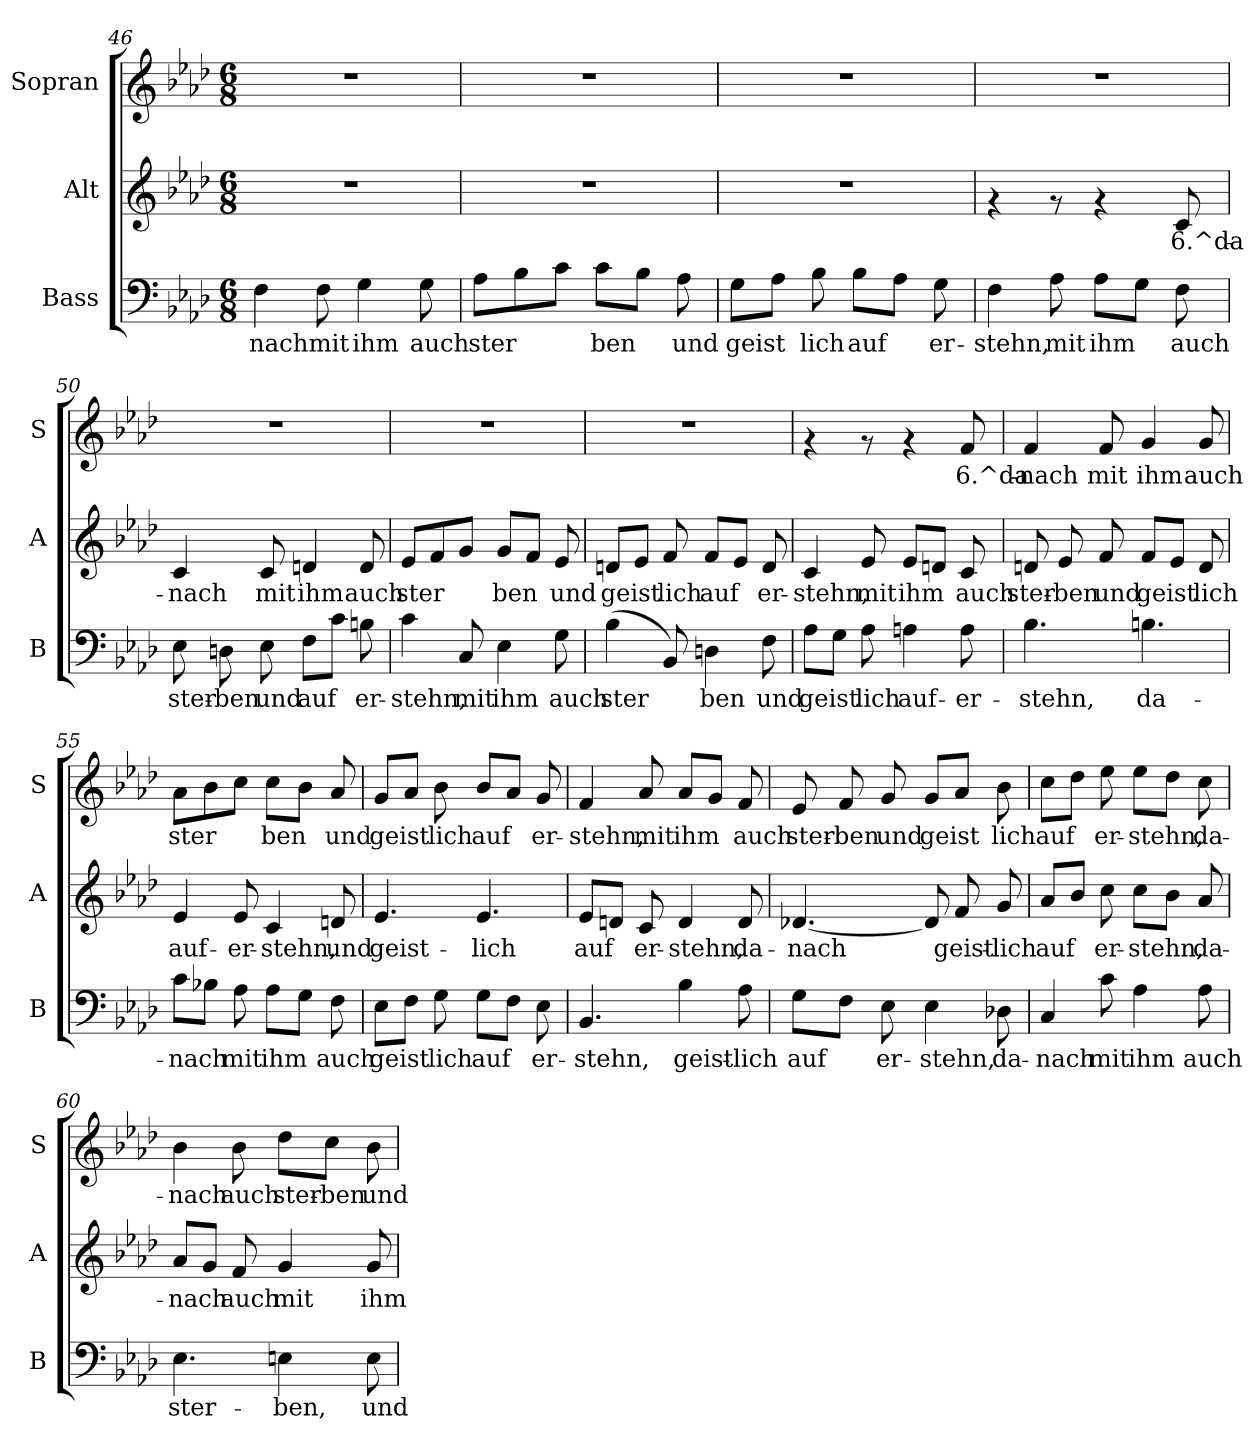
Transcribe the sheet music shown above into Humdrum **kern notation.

**kern	**text	**kern	**text	**kern	**text
*part3	*part3	*part2	*part2	*part1	*part1
*staff3	*staff3	*staff2	*staff2	*staff1	*staff1
*I"Bass	*	*I"Alt	*	*I"Sopran	*
*I'B	*	*I'A	*	*I'S	*
*clefF4	*	*clefG2	*	*clefG2	*
*k[b-e-a-d-]	*	*k[b-e-a-d-]	*	*k[b-e-a-d-]	*
*A-:	*	*A-:	*	*A-:	*
*M6/8	*	*M6/8	*	*M6/8	*
=46	=46	=46	=46	=46	=46
!	!LO:LY:b:rj	!	!	!	!
4F\	-nach	2.r	.	2.r	.
!	!LO:LY:b:rj	!	!	!	!
8F\	mit	.	.	.	.
!	!LO:LY:b:rj	!	!	!	!
4G\	ihm	.	.	.	.
!	!LO:LY:b:rj	!	!	!	!
8G\	auch	.	.	.	.
=47	=47	=47	=47	=47	=47
!	!LO:LY:b:rj	!	!	!	!
8A-\L	ster-	2.r	.	2.r	.
!	!LO:LY:b:rj	!	!	!	!
8B-\	--	.	.	.	.
!	!LO:LY:b:rj	!	!	!	!
8c\J	--	.	.	.	.
!	!LO:LY:b:rj	!	!	!	!
8c\L	-ben	.	.	.	.
!	!LO:LY:b:rj	!	!	!	!
8B-\J	.	.	.	.	.
!	!LO:LY:b:rj	!	!	!	!
8A-\	und	.	.	.	.
=48	=48	=48	=48	=48	=48
!	!LO:LY:b:rj	!	!	!	!
8G\L	geist-	2.r	.	2.r	.
!	!LO:LY:b:rj	!	!	!	!
8A-\J	--	.	.	.	.
!	!LO:LY:b:rj	!	!	!	!
8B-\	-lich	.	.	.	.
!	!LO:LY:b:rj	!	!	!	!
8B-\L	auf-	.	.	.	.
!	!LO:LY:b:rj	!	!	!	!
8A-\J	--	.	.	.	.
!	!LO:LY:b:rj	!	!	!	!
8G\	-er-	.	.	.	.
=49	=49	=49	=49	=49	=49
!	!LO:LY:b:rj	!	!	!	!
4F\	-stehn,	4rf	.	2.r	.
!	!LO:LY:b:rj	!	!	!	!
8A-\	mit	8rf	.	.	.
!	!LO:LY:b:rj	!	!	!	!
8A-\L	ihm	4rf	.	.	.
!	!LO:LY:b:rj	!	!	!	!
8G\J	.	.	.	.	.
!	!LO:LY:b:rj	!	!LO:LY:b:rj	!	!
8F\	auch	8c/	6.^da-	.	.
!!LO:LB:g=z
=50	=50	=50	=50	=50	=50
!	!LO:LY:b:rj	!	!LO:LY:b:rj	!	!
8E-\	ster-	4c/	-nach	2.r	.
!	!LO:LY:b:rj	!	!	!	!
8Dn\	-ben	.	.	.	.
!	!LO:LY:b:rj	!	!LO:LY:b:rj	!	!
8E-\	und	8c/	mit	.	.
!	!LO:LY:b:rj	!	!LO:LY:b:rj	!	!
8F\L	auf-	4dn/	ihm	.	.
!	!LO:LY:b:rj	!	!	!	!
8c\J	--	.	.	.	.
!	!LO:LY:b:rj	!	!LO:LY:b:rj	!	!
8Bn\	-er-	8d/	auch	.	.
=51	=51	=51	=51	=51	=51
!	!LO:LY:b:rj	!	!LO:LY:b:rj	!	!
4c\	-stehn,	8e-/L	ster-	2.r	.
!	!	!	!LO:LY:b:rj	!	!
.	.	8f/	--	.	.
!	!LO:LY:b:rj	!	!LO:LY:b:rj	!	!
8C/	mit	8g/J	--	.	.
!	!LO:LY:b:rj	!	!LO:LY:b:rj	!	!
4E-\	ihm	8g/L	-ben	.	.
!	!	!	!LO:LY:b:rj	!	!
.	.	8f/J	.	.	.
!	!LO:LY:b:rj	!	!LO:LY:b:rj	!	!
8G\	auch	8e-/	und	.	.
=52	=52	=52	=52	=52	=52
!	!LO:LY:b:rj	!	!LO:LY:b:rj	!	!
(<4B-\	ster-	8dn/L	geist-	2.r	.
!	!	!	!LO:LY:b:rj	!	!
.	.	8e-/J	--	.	.
!	!LO:LY:b:rj	!	!LO:LY:b:rj	!	!
8BB-/)	--	8f/	-lich	.	.
!	!LO:LY:b:rj	!	!LO:LY:b:rj	!	!
4Dn\	-ben	8f/L	auf-	.	.
!	!	!	!LO:LY:b:rj	!	!
.	.	8e-/J	--	.	.
!	!LO:LY:b:rj	!	!LO:LY:b:rj	!	!
8F\	und	8d/	-er-	.	.
=53	=53	=53	=53	=53	=53
!	!LO:LY:b:rj	!	!LO:LY:b:rj	!	!
8A-\L	geist-	4c/	-stehn,	4rf	.
!	!LO:LY:b:rj	!	!	!	!
8G\J	--	.	.	.	.
!	!LO:LY:b:rj	!	!LO:LY:b:rj	!	!
8A-\	-lich	8e-/	mit	8rf	.
!	!LO:LY:b:rj	!	!LO:LY:b:rj	!	!
4An\	auf-	8e-/L	ihm	4rf	.
!	!	!	!LO:LY:b:rj	!	!
.	.	8dn/J	.	.	.
!	!LO:LY:b:rj	!	!LO:LY:b:rj	!	!LO:LY:b:rj
8A\	-er-	8c/	auch	8f/	6.^da-
!!LO:LB:g=z
=54	=54	=54	=54	=54	=54
!	!LO:LY:b:rj	!	!LO:LY:b:rj	!	!LO:LY:b:rj
4.B-\	-stehn,	8dn/	ster-	4f/	-nach
!	!	!	!LO:LY:b:rj	!	!
.	.	8e-/	-ben	.	.
!	!	!	!LO:LY:b:rj	!	!LO:LY:b:rj
.	.	8f/	und	8f/	mit
!	!LO:LY:b:rj	!	!LO:LY:b:rj	!	!LO:LY:b:rj
4.Bn\	da-	8f/L	geist-	4g/	ihm
!	!	!	!LO:LY:b:rj	!	!
.	.	8e-/J	--	.	.
!	!	!	!LO:LY:b:rj	!	!LO:LY:b:rj
.	.	8d/	-lich	8g/	auch
=55	=55	=55	=55	=55	=55
!	!LO:LY:b:rj	!	!LO:LY:b:rj	!	!LO:LY:b:rj
8c\L	-nach	4e-/	auf-	8a-\L	ster-
!	!LO:LY:b:rj	!	!	!	!LO:LY:b:rj
8B-X\J	.	.	.	8b-\	--
!	!LO:LY:b:rj	!	!LO:LY:b:rj	!	!LO:LY:b:rj
8A-\	mit	8e-/	-er-	8cc\J	--
!	!LO:LY:b:rj	!	!LO:LY:b:rj	!	!LO:LY:b:rj
8A-\L	ihm	4c/	-stehn,	8cc\L	-ben
!	!LO:LY:b:rj	!	!	!	!LO:LY:b:rj
8G\J	.	.	.	8b-\J	.
!	!LO:LY:b:rj	!	!LO:LY:b:rj	!	!LO:LY:b:rj
8F\	auch	8dn/	und	8a-/	und
=56	=56	=56	=56	=56	=56
!	!LO:LY:b:rj	!	!LO:LY:b:rj	!	!LO:LY:b:rj
8E-\L	geist-	4.e-/	geist-	8g/L	geist-
!	!LO:LY:b:rj	!	!	!	!LO:LY:b:rj
8F\J	--	.	.	8a-/J	--
!	!LO:LY:b:rj	!	!	!	!LO:LY:b:rj
8G\	-lich	.	.	8b-\	-lich
!	!LO:LY:b:rj	!	!LO:LY:b:rj	!	!LO:LY:b:rj
8G\L	auf-	4.e-/	-lich	8b-/L	auf-
!	!LO:LY:b:rj	!	!	!	!LO:LY:b:rj
8F\J	--	.	.	8a-/J	--
!	!LO:LY:b:rj	!	!	!	!LO:LY:b:rj
8E-\	-er-	.	.	8g/	-er-
=57	=57	=57	=57	=57	=57
!	!LO:LY:b:rj	!	!LO:LY:b:rj	!	!LO:LY:b:rj
4.BB-/	-stehn,	8e-/L	auf-	4f/	-stehn,
!	!	!	!LO:LY:b:rj	!	!
.	.	8dn/J	--	.	.
!	!	!	!LO:LY:b:rj	!	!LO:LY:b:rj
.	.	8c/	-er-	8a-/	mit
!	!LO:LY:b:rj	!	!LO:LY:b:rj	!	!LO:LY:b:rj
4B-\	geist-	4d/	-stehn,	8a-/L	ihm
!	!	!	!	!	!LO:LY:b:rj
.	.	.	.	8g/J	.
!	!LO:LY:b:rj	!	!LO:LY:b:rj	!	!LO:LY:b:rj
8A-\	-lich	8d/	da-	8f/	auch
!!LO:LB:g=z
=58	=58	=58	=58	=58	=58
!	!LO:LY:b:rj	!	!LO:LY:b:rj	!	!LO:LY:b:rj
8G\L	auf-	[<4.d-X/	-nach	8e-/	ster-
!	!LO:LY:b:rj	!	!	!	!LO:LY:b:rj
8F\J	--	.	.	8f/	-ben
!	!LO:LY:b:rj	!	!	!	!LO:LY:b:rj
8E-\	-er-	.	.	8g/	und
!	!LO:LY:b:rj	!	!LO:LY:b:rj	!	!LO:LY:b:rj
4E-\	-stehn,	8d-/]	.	8g/L	geist-
!	!	!	!LO:LY:b:rj	!	!LO:LY:b:rj
.	.	8f/	geist-	8a-/J	--
!	!LO:LY:b:rj	!	!LO:LY:b:rj	!	!LO:LY:b:rj
8D-X\	da-	8g/	-lich	8b-\	-lich
=59	=59	=59	=59	=59	=59
!	!LO:LY:b:rj	!	!LO:LY:b:rj	!	!LO:LY:b:rj
4C/	-nach	8a-/L	auf-	8cc\L	auf-
!	!	!	!LO:LY:b:rj	!	!LO:LY:b:rj
.	.	8b-/J	--	8dd-\J	--
!	!LO:LY:b:rj	!	!LO:LY:b:rj	!	!LO:LY:b:rj
8c\	mit	8cc\	-er-	8ee-\	-er-
!	!LO:LY:b:rj	!	!LO:LY:b:rj	!	!LO:LY:b:rj
4A-\	ihm	8cc\L	-stehn,	8ee-\L	-stehn,
!	!	!	!LO:LY:b:rj	!	!LO:LY:b:rj
.	.	8b-\J	.	8dd-\J	.
!	!LO:LY:b:rj	!	!LO:LY:b:rj	!	!LO:LY:b:rj
8A-\	auch	8a-/	da-	8cc\	da-
=60	=60	=60	=60	=60	=60
!	!LO:LY:b:rj	!	!LO:LY:b:rj	!	!LO:LY:b:rj
4.E-\	ster-	8a-/L	-nach	4b-\	-nach
!	!	!	!LO:LY:b:rj	!	!
.	.	8g/J	.	.	.
!	!	!	!LO:LY:b:rj	!	!LO:LY:b:rj
.	.	8f/	auch	8b-\	auch
!	!LO:LY:b:rj	!	!LO:LY:b:rj	!	!LO:LY:b:rj
4En\	-ben,	4g/	mit	8dd-\L	ster-
!	!	!	!	!	!LO:LY:b:rj
.	.	.	.	8cc\J	-ben
!	!LO:LY:b:rj	!	!LO:LY:b:rj	!	!LO:LY:b:rj
8E\	und	8g/	ihm	8b-\	und
=	=	=	=	=	=
*-	*-	*-	*-	*-	*-
